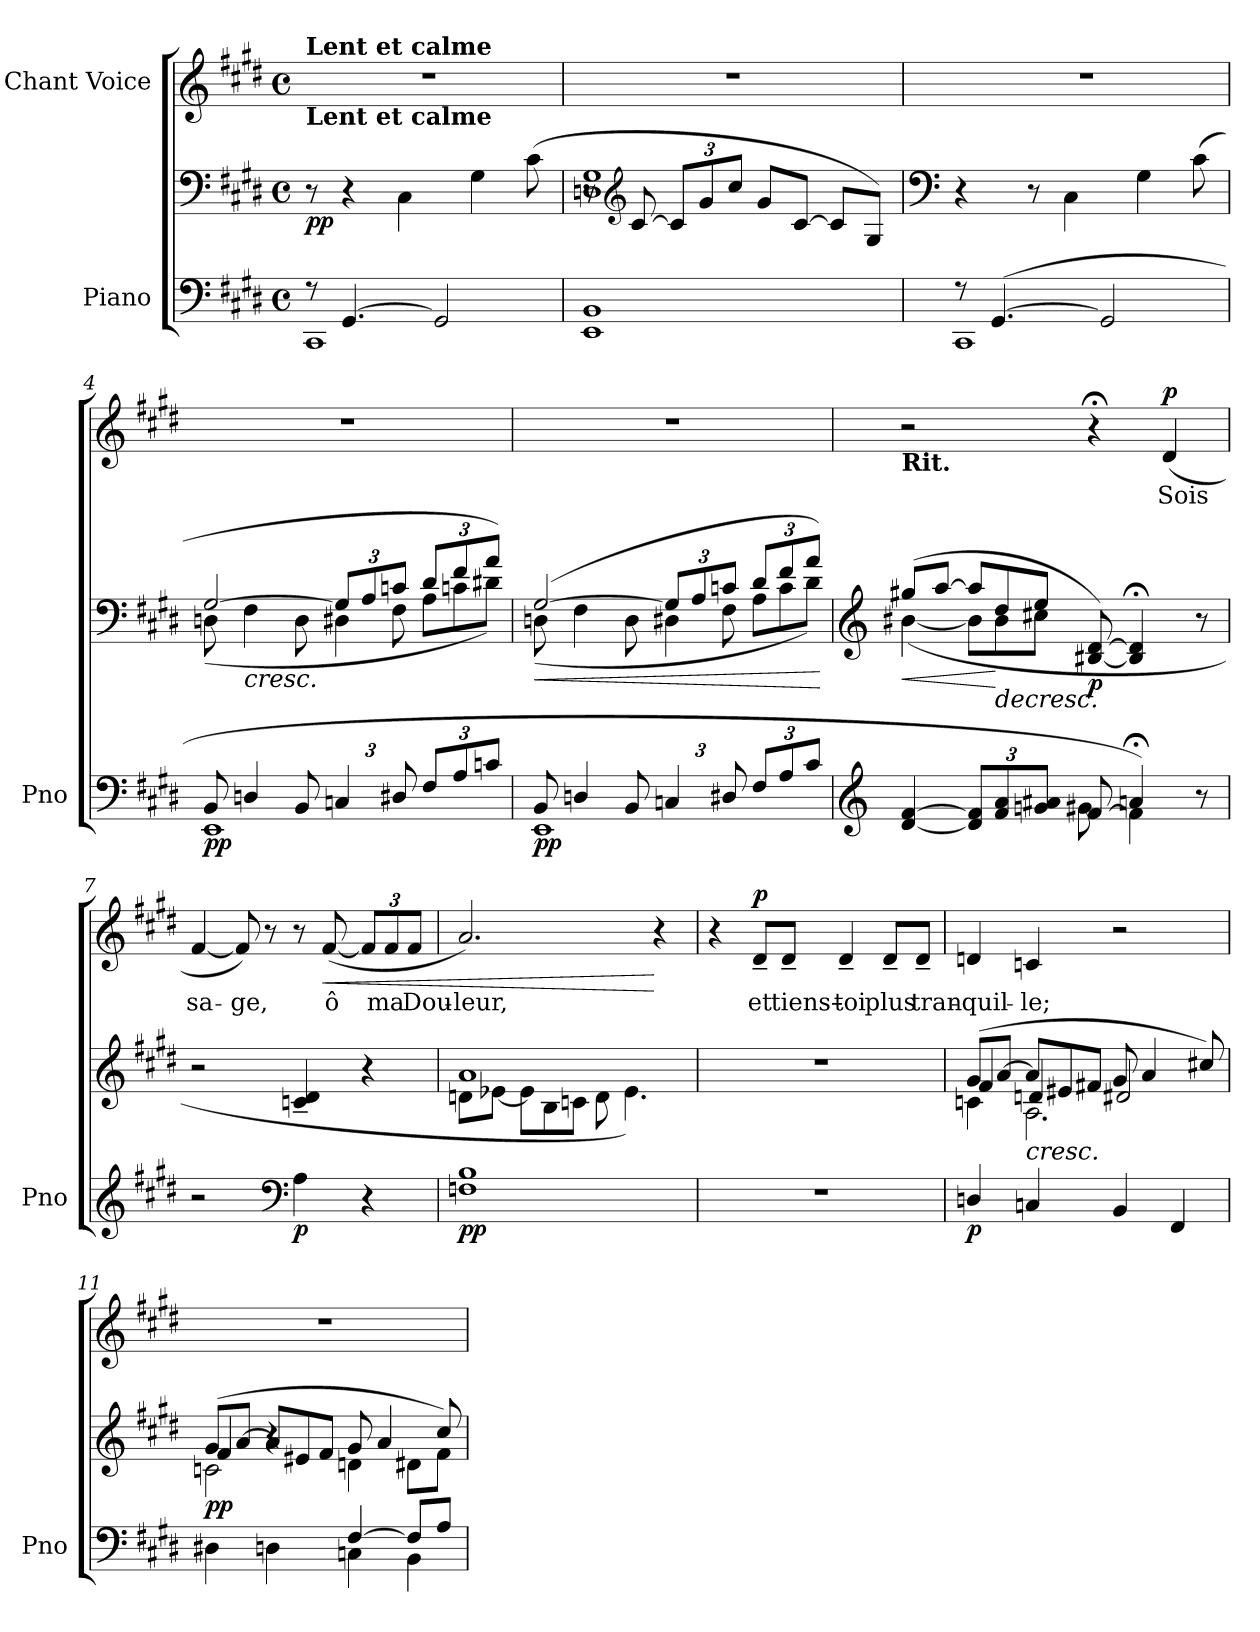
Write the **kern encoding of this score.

**kern	**kern	**dynam	**kern	**text	**dynam
*part2	*part2	*part2	*part1	*part1	*part1
*staff3	*staff2	*staff2/3	*staff1	*staff1	*staff1
*I"Piano	*	*	*I"Chant Voice	*	*
*I'Pno	*	*	*	*	*
*clefF4	*clefF4	*	*clefG2	*	*
*k[f#c#g#d#]	*k[f#c#g#d#]	*	*k[f#c#g#d#]	*	*
*M4/4	*M4/4	*	*M4/4	*	*
*met(c)	*met(c)	*	*met(c)	*	*
=1	=1	=1	=1	=1	=1
*^	*	*	*	*	*
!	!	!	!	!LO:TX:b:B:t=Lent et calme	!	!
!	!	!	!	!LO:TX:a:B:t=Lent et calme	!	!
!	!	!	!LO:DY:b	!	!	!
8r	1CC#	8r	pp	1r	.	.
([4.GG#/	.	4r	.	.	.	.
.	.	4C#\	.	.	.	.
2GG#/]	.	.	.	.	.	.
.	.	4G#\	.	.	.	.
.	.	(8c#\	.	.	.	.
*v	*v	*	*	*	*	*
=2	=2	=2	=2	=2	=2
*	*^	*	*	*	*
*	*	*^	*	*	*	*
1EE 1BB	1G#	1Dn	8r	.	1r	.	.
*	*clefG2	*	*	*	*	*	*
.	.	.	[8c#/	.	.	.	.
*	*	*	*Xbrackettup	*	*	*	*
.	.	.	12c#/L]	.	.	.	.
.	.	.	12g#/	.	.	.	.
.	.	.	12cc#/J	.	.	.	.
.	.	.	8g#/L	.	.	.	.
.	.	.	[8c#/J	.	.	.	.
.	.	.	8c#/L]	.	.	.	.
.	.	.	8G#/J)	.	.	.	.
*	*v	*v	*v	*	*	*	*
=3	=3	=3	=3	=3	=3
*	*clefF4	*	*	*	*
*^	*	*	*	*	*
8r	1CC#	4r	.	1r	.	.
([4.GG#/	.	.	.	.	.	.
.	.	8r	.	.	.	.
.	.	4C#\	.	.	.	.
2GG#/]	.	.	.	.	.	.
.	.	4G#\	.	.	.	.
.	.	(8c#\	.	.	.	.
=4	=4	=4	=4	=4	=4	=4
*	*	*^	*	*	*	*
!	!	!	!	!LO:DY:b=2	!	!	!
8BB/	1EE	[2G#/	(8Dn\	pp	1r	.	.
!	!	!	!	!LO:HP:b	!	!	!
4Dn/	.	.	4F#\	<	.	.	.
8BB/	.	.	8D\	.	.	.	.
*Xbrackettup	*	*	*Xtuplet	*	*	*	*
6Cn/	.	12G#/L]	6D#X\	.	.	.	.
.	.	12A/	.	.	.	.	.
12D#X/	.	12cn/J	12F#\	.	.	.	.
*	*	*tuplet	*Xtuplet	*	*	*	*
12F#/L	.	12d#/L	12A\L	.	.	.	.
12A/	.	12f#/	12cn\	.	.	.	.
12cn/J	.	12a/J)	12d#X\J)	.	.	.	.
=5	=5	=5	=5	=5	=5	=5	=5
!	!	!	!	!LO:HP:b	!	!	!
!	!	!	!	!LO:DY:n=1:b=2	!	!	!
8BB/	1EE	([2G#/	(8Dn\	< pp	1r	.	.
4Dn/	.	.	4F#\	.	.	.	.
8BB/	.	.	8D\	.	.	.	.
*	*	*tuplet	*Xtuplet	*	*	*	*
6Cn/	.	12G#/L]	6D#X\	.	.	.	.
.	.	12A/	.	.	.	.	.
12D#X/	.	12cn/J	12F#\	.	.	.	.
*	*	*tuplet	*	*	*	*	*
12F#/L	.	12d#/L	12A\L	.	.	.	.
12A/	.	12f#/	12c\	.	.	.	.
12c#/J	.	12a/J)	12d#\J)	.	.	.	.
*v	*v	*	*	*	*	*	*
*	*v	*v	*	*	*	*
.	.	[	.	.	.
=6	=6	=6	=6	=6	=6
*clefG2	*clefG2	*	*	*	*
*^	*	*	*	*	*
!	!	!	!	!LO:TX:b:B:t=Rit.	!	!
!	!	!	!LO:HP:b	!	!	!
*	*	*^	*	*	*	*
[4d#/ [4f#/	2ryy	(8gg#X/L	([4b#X\	<	2r	.	.
.	.	[8aa/J	.	.	.	.	.
12d#/] 12f#/]L	.	12aa/L]	12b#\L]	.	.	.	.
!	!	!	!	!LO:HP:n=1:b	!	!	!
12f#/ 12a/	.	12dd#/	12b#\	[ >	.	.	.
12gn/ 12a#X/J	.	12ee/J	12cc#X\J	.	.	.	.
!	!	!	!	!LO:DY:n=1:b	!	!	!
[8f#/	(8g#X\	[8B#X/ [8d#/)	2ryy	[ p	4r;<	.	.
4an;</)	4f#\]	4B#/];< 4d#/];<	.	.	.	.	.
!	!	!	!	!	!	!	!LO:DY:b
.	.	.	.	.	(4d#/	Sois	p
8r	8ryy	8r	.	.	.	.	.
*v	*v	*	*	*	*	*	*
*	*v	*v	*	*	*	*
=7	=7	=7	=7	=7	=7
2r	2r	.	[4f#/	sa-	.
.	.	.	8f#/])	-ge,	.
.	.	.	8r	.	.
*clefF4	*	*	*	*	*
!	!	!LO:DY:b=2	!	!	!
4A\	4cn/~> 4d#/~>	p	8r	.	.
!	!	!	!	!	!LO:HP:b
.	.	.	([8f#/	ô	<
*	*	*	*Xbrackettup	*	*
4r	4r	.	12f#/L]	.	.
.	.	.	12f#/	ma	.
.	.	.	12f#/J	Dou-	.
=8	=8	=8	=8	=8	=8
*	*^	*	*	*	*
!	!	!	!LO:DY:b=2	!	!	!
1Fn 1B	1a	8dn\L	pp	2.a/)	-leur,	.
.	.	[8e-X\J	.	.	.	.
.	.	12e-\L]	.	.	.	.
.	.	12B\	.	.	.	.
.	.	12cn\J	.	.	.	.
.	.	8d\	.	.	.	.
.	.	4.e-\)	.	.	.	.
.	.	.	.	4r	.	[
*	*v	*v	*	*	*	*
=9	=9	=9	=9	=9	=9
1r	1r	.	4r	.	.
!	!	!	!	!	!LO:DY:b
.	.	.	8d#~>/L	et	p
.	.	.	8d#~>/J	tiens–	.
.	.	.	4d#~>/	toi	.
.	.	.	8d#~>/L	plus	.
.	.	.	8d#~>/J	tran-	.
=10	=10	=10	=10	=10	=10
*	*^	*	*	*	*
*	*	*^	*	*	*	*
!	!	!	!	!LO:DY:b=2	!	!	!
4Dn/	(8g#/L	4f#/	4cn\	p	4dn/	-quil-	.
.	[8a/J	.	.	.	.	.	.
!	!	!	!	!LO:HP:b	!	!	!
4Cn/	12a/L]	4dn/	2.A\	<	4cn/	-le;	.
.	12e#X/	.	.	.	.	.	.
.	12f#X/J	.	.	.	.	.	.
4BB/	8g#/	2d#X/	.	.	2r	.	.
.	4a/	.	.	.	.	.	.
4FF#/	.	.	.	.	.	.	.
.	8cc#X/)	.	.	.	.	.	.
*	*v	*v	*v	*	*	*	*
.	.	]	.	.	.
=11	=11	=11	=11	=11	=11
*^	*^	*	*	*	*
*	*	*	*^	*	*	*	*
!	!	!	!	!	!LO:DY:b	!	!	!
4D#X\	2ryy	(8g#/L	4f#/	2cn\	pp	1r	.	.
.	.	[8a/J	.	.	.	.	.	.
4Dn\	.	12a/L]	4r	.	.	.	.	.
.	.	12e#X/	.	.	.	.	.	.
.	.	12f#/J	.	.	.	.	.	.
[4F#/	4Cn\	8g#/	4dn\	2ryy	.	.	.	.
.	.	4a/	.	.	.	.	.	.
8F#/L]	4BB\	.	8d#X\L	.	.	.	.	.
8A/J	.	8cc#/)	8f#\J	.	.	.	.	.
*v	*v	*	*	*	*	*	*	*
*	*v	*v	*v	*	*	*	*
.	.	[	.	.	.
=	=	=	=	=	=
*-	*-	*-	*-	*-	*-
